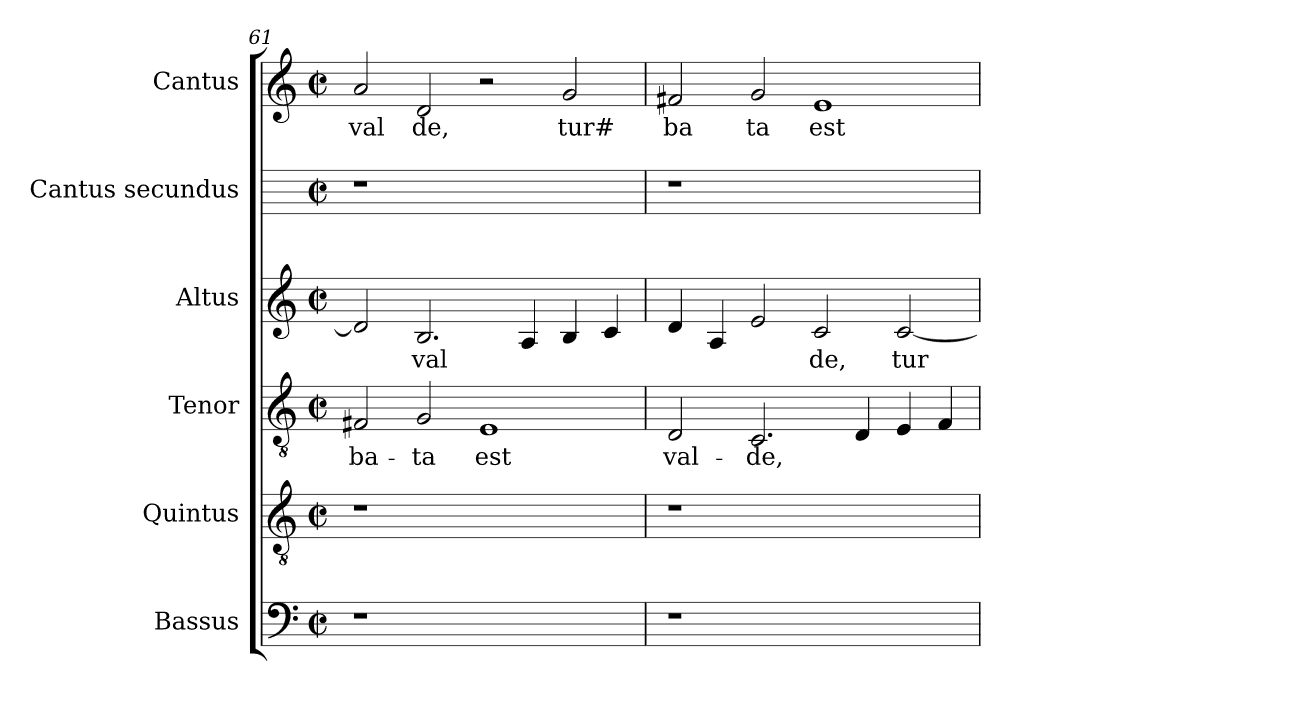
**kern	**kern	**kern	**text	**kern	**text	**kern	**kern	**text
*part6	*part5	*part4	*part4	*part3	*part3	*part2	*part1	*part1
*staff6	*staff5	*staff4	*staff4	*staff3	*staff3	*staff2	*staff1	*staff1
*I"Bassus	*I"Quintus	*I"Tenor	*	*I"Altus	*	*I"Cantus  secundus	*I"Cantus	*
*I'B	*I'Q	*I'T	*	*I'A	*	*	*I'C	*
!!LO:PB:g=z
*clefF4	*clefGv2	*clefGv2	*	*clefG2	*	*	*clefG2	*
*k[]	*k[]	*k[]	*	*k[]	*	*k[]	*k[]	*
*C:	*C:	*C:	*	*C:	*	*C:	*C:	*
*M2/2	*M2/2	*M2/2	*	*M2/2	*	*M2/2	*M2/2	*
*met(c|)	*met(c|)	*met(c|)	*	*met(c|)	*	*met(c|)	*met(c|)	*
=61	=61	=61	=61	=61	=61	=61	=61	=61
!	!	!	!LO:LY:b:cj	!	!LO:LY:b:cj	!	!	!LO:LY:b:cj
1r	1r	2F#X/	ba-	2d/]	.	1r	2a/	val
!	!	!	!LO:LY:b:cj	!	!LO:LY:b:cj	!	!	!LO:LY:b:cj
.	.	2G/	-ta	2.B/	val	.	2d/	de,
!	!	!	!LO:LY:b:cj	!	!	!	!	!
1ryy	1ryy	1E	est	.	.	1ryy	2r	.
!	!	!	!	!	!LO:LY:b:cj	!	!	!
.	.	.	.	4A/	.	.	.	.
!	!	!	!	!	!LO:LY:b:cj	!	!	!LO:LY:b:cj
.	.	.	.	4B/	.	.	2g/	tur#
!	!	!	!	!	!LO:LY:b:cj	!	!	!
.	.	.	.	4c/	.	.	.	.
=62	=62	=62	=62	=62	=62	=62	=62	=62
!	!	!	!LO:LY:b:cj	!	!LO:LY:b:cj	!	!	!LO:LY:b:cj
1r	1r	2D/	val-	4d/	.	1r	2f#X/	ba
!	!	!	!	!	!LO:LY:b:cj	!	!	!
.	.	.	.	4A/	.	.	.	.
!	!	!	!LO:LY:b:cj	!	!LO:LY:b:cj	!	!	!LO:LY:b:cj
.	.	2.C/	-de,	2e/	.	.	2g/	ta
!	!	!	!	!	!LO:LY:b:cj	!	!	!LO:LY:b:cj
1ryy	1ryy	.	.	2c/	de,	1ryy	1e	est
!	!	!	!LO:LY:b:cj	!	!	!	!	!
.	.	4D/	.	.	.	.	.	.
!	!	!	!LO:LY:b:cj	!	!LO:LY:b:cj	!	!	!
.	.	4E/	.	[<2c/	tur	.	.	.
!	!	!	!LO:LY:b:cj	!	!	!	!	!
.	.	4F/	.	.	.	.	.	.
=	=	=	=	=	=	=	=	=
*-	*-	*-	*-	*-	*-	*-	*-	*-
